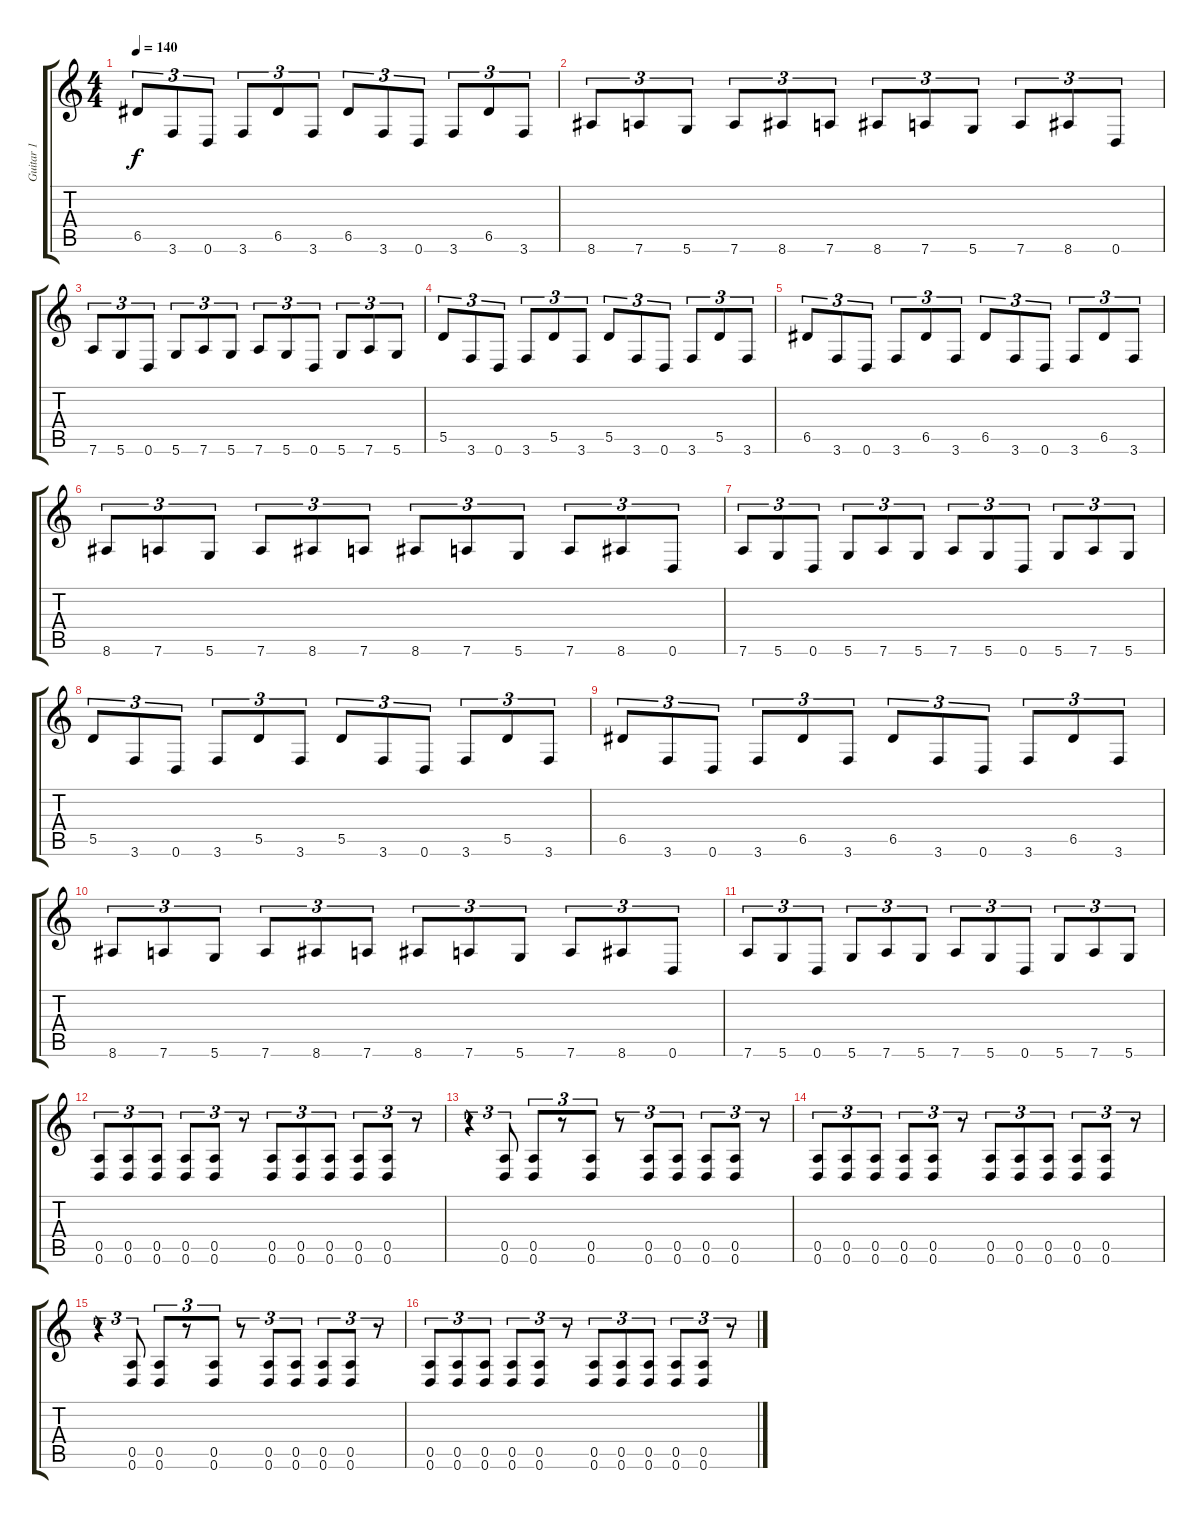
\track ("Guitar 1" "Guitar 1") {instrument distortionguitar}
\staff {score tabs}
\tuning (E4 B3 G3 D3 A2 D2) {hide}
\ts (4 4)
\tempo 140
\clef g2
\ks c
6.5.8{tu (3 2) dy f} 3.6.8{tu (3 2)} 0.6.8{tu (3 2)} 3.6.8{tu (3 2)} 6.5.8{tu (3 2)} 3.6.8{tu (3 2)} 6.5.8{tu (3 2)} 3.6.8{tu (3 2)} 0.6.8{tu (3 2)} 3.6.8{tu (3 2)} 6.5.8{tu (3 2)} 3.6.8{tu (3 2)} |
8.6.8{tu (3 2)} 7.6.8{tu (3 2)} 5.6.8{tu (3 2)} 7.6.8{tu (3 2)} 8.6.8{tu (3 2)} 7.6.8{tu (3 2)} 8.6.8{tu (3 2)} 7.6.8{tu (3 2)} 5.6.8{tu (3 2)} 7.6.8{tu (3 2)} 8.6.8{tu (3 2)} 0.6.8{tu (3 2)} |
7.6.8{tu (3 2)} 5.6.8{tu (3 2)} 0.6.8{tu (3 2)} 5.6.8{tu (3 2)} 7.6.8{tu (3 2)} 5.6.8{tu (3 2)} 7.6.8{tu (3 2)} 5.6.8{tu (3 2)} 0.6.8{tu (3 2)} 5.6.8{tu (3 2)} 7.6.8{tu (3 2)} 5.6.8{tu (3 2)} |
5.5.8{tu (3 2)} 3.6.8{tu (3 2)} 0.6.8{tu (3 2)} 3.6.8{tu (3 2)} 5.5.8{tu (3 2)} 3.6.8{tu (3 2)} 5.5.8{tu (3 2)} 3.6.8{tu (3 2)} 0.6.8{tu (3 2)} 3.6.8{tu (3 2)} 5.5.8{tu (3 2)} 3.6.8{tu (3 2)} |
6.5.8{tu (3 2)} 3.6.8{tu (3 2)} 0.6.8{tu (3 2)} 3.6.8{tu (3 2)} 6.5.8{tu (3 2)} 3.6.8{tu (3 2)} 6.5.8{tu (3 2)} 3.6.8{tu (3 2)} 0.6.8{tu (3 2)} 3.6.8{tu (3 2)} 6.5.8{tu (3 2)} 3.6.8{tu (3 2)} |
8.6.8{tu (3 2)} 7.6.8{tu (3 2)} 5.6.8{tu (3 2)} 7.6.8{tu (3 2)} 8.6.8{tu (3 2)} 7.6.8{tu (3 2)} 8.6.8{tu (3 2)} 7.6.8{tu (3 2)} 5.6.8{tu (3 2)} 7.6.8{tu (3 2)} 8.6.8{tu (3 2)} 0.6.8{tu (3 2)} |
7.6.8{tu (3 2)} 5.6.8{tu (3 2)} 0.6.8{tu (3 2)} 5.6.8{tu (3 2)} 7.6.8{tu (3 2)} 5.6.8{tu (3 2)} 7.6.8{tu (3 2)} 5.6.8{tu (3 2)} 0.6.8{tu (3 2)} 5.6.8{tu (3 2)} 7.6.8{tu (3 2)} 5.6.8{tu (3 2)} |
5.5.8{tu (3 2)} 3.6.8{tu (3 2)} 0.6.8{tu (3 2)} 3.6.8{tu (3 2)} 5.5.8{tu (3 2)} 3.6.8{tu (3 2)} 5.5.8{tu (3 2)} 3.6.8{tu (3 2)} 0.6.8{tu (3 2)} 3.6.8{tu (3 2)} 5.5.8{tu (3 2)} 3.6.8{tu (3 2)} |
6.5.8{tu (3 2)} 3.6.8{tu (3 2)} 0.6.8{tu (3 2)} 3.6.8{tu (3 2)} 6.5.8{tu (3 2)} 3.6.8{tu (3 2)} 6.5.8{tu (3 2)} 3.6.8{tu (3 2)} 0.6.8{tu (3 2)} 3.6.8{tu (3 2)} 6.5.8{tu (3 2)} 3.6.8{tu (3 2)} |
8.6.8{tu (3 2)} 7.6.8{tu (3 2)} 5.6.8{tu (3 2)} 7.6.8{tu (3 2)} 8.6.8{tu (3 2)} 7.6.8{tu (3 2)} 8.6.8{tu (3 2)} 7.6.8{tu (3 2)} 5.6.8{tu (3 2)} 7.6.8{tu (3 2)} 8.6.8{tu (3 2)} 0.6.8{tu (3 2)} |
7.6.8{tu (3 2)} 5.6.8{tu (3 2)} 0.6.8{tu (3 2)} 5.6.8{tu (3 2)} 7.6.8{tu (3 2)} 5.6.8{tu (3 2)} 7.6.8{tu (3 2)} 5.6.8{tu (3 2)} 0.6.8{tu (3 2)} 5.6.8{tu (3 2)} 7.6.8{tu (3 2)} 5.6.8{tu (3 2)} |
(0.5 0.6).8{tu (3 2)} (0.5 0.6).8{tu (3 2)} (0.5 0.6).8{tu (3 2)} (0.5 0.6).8{tu (3 2)} (0.5 0.6).8{tu (3 2)} r.8{tu (3 2)} (0.5 0.6).8{tu (3 2)} (0.5 0.6).8{tu (3 2)} (0.5 0.6).8{tu (3 2)} (0.5 0.6).8{tu (3 2)} (0.5 0.6).8{tu (3 2)} r.8{tu (3 2)} |
r.4{tu (3 2)} (0.5 0.6).8{tu (3 2)} (0.5 0.6).8{tu (3 2)} r.8{tu (3 2)} (0.5 0.6).8{tu (3 2)} r.8{tu (3 2)} (0.5 0.6).8{tu (3 2)} (0.5 0.6).8{tu (3 2)} (0.5 0.6).8{tu (3 2)} (0.5 0.6).8{tu (3 2)} r.8{tu (3 2)} |
(0.5 0.6).8{tu (3 2)} (0.5 0.6).8{tu (3 2)} (0.5 0.6).8{tu (3 2)} (0.5 0.6).8{tu (3 2)} (0.5 0.6).8{tu (3 2)} r.8{tu (3 2)} (0.5 0.6).8{tu (3 2)} (0.5 0.6).8{tu (3 2)} (0.5 0.6).8{tu (3 2)} (0.5 0.6).8{tu (3 2)} (0.5 0.6).8{tu (3 2)} r.8{tu (3 2)} |
r.4{tu (3 2)} (0.5 0.6).8{tu (3 2)} (0.5 0.6).8{tu (3 2)} r.8{tu (3 2)} (0.5 0.6).8{tu (3 2)} r.8{tu (3 2)} (0.5 0.6).8{tu (3 2)} (0.5 0.6).8{tu (3 2)} (0.5 0.6).8{tu (3 2)} (0.5 0.6).8{tu (3 2)} r.8{tu (3 2)} |
(0.5 0.6).8{tu (3 2)} (0.5 0.6).8{tu (3 2)} (0.5 0.6).8{tu (3 2)} (0.5 0.6).8{tu (3 2)} (0.5 0.6).8{tu (3 2)} r.8{tu (3 2)} (0.5 0.6).8{tu (3 2)} (0.5 0.6).8{tu (3 2)} (0.5 0.6).8{tu (3 2)} (0.5 0.6).8{tu (3 2)} (0.5 0.6).8{tu (3 2)} r.8{tu (3 2)}
